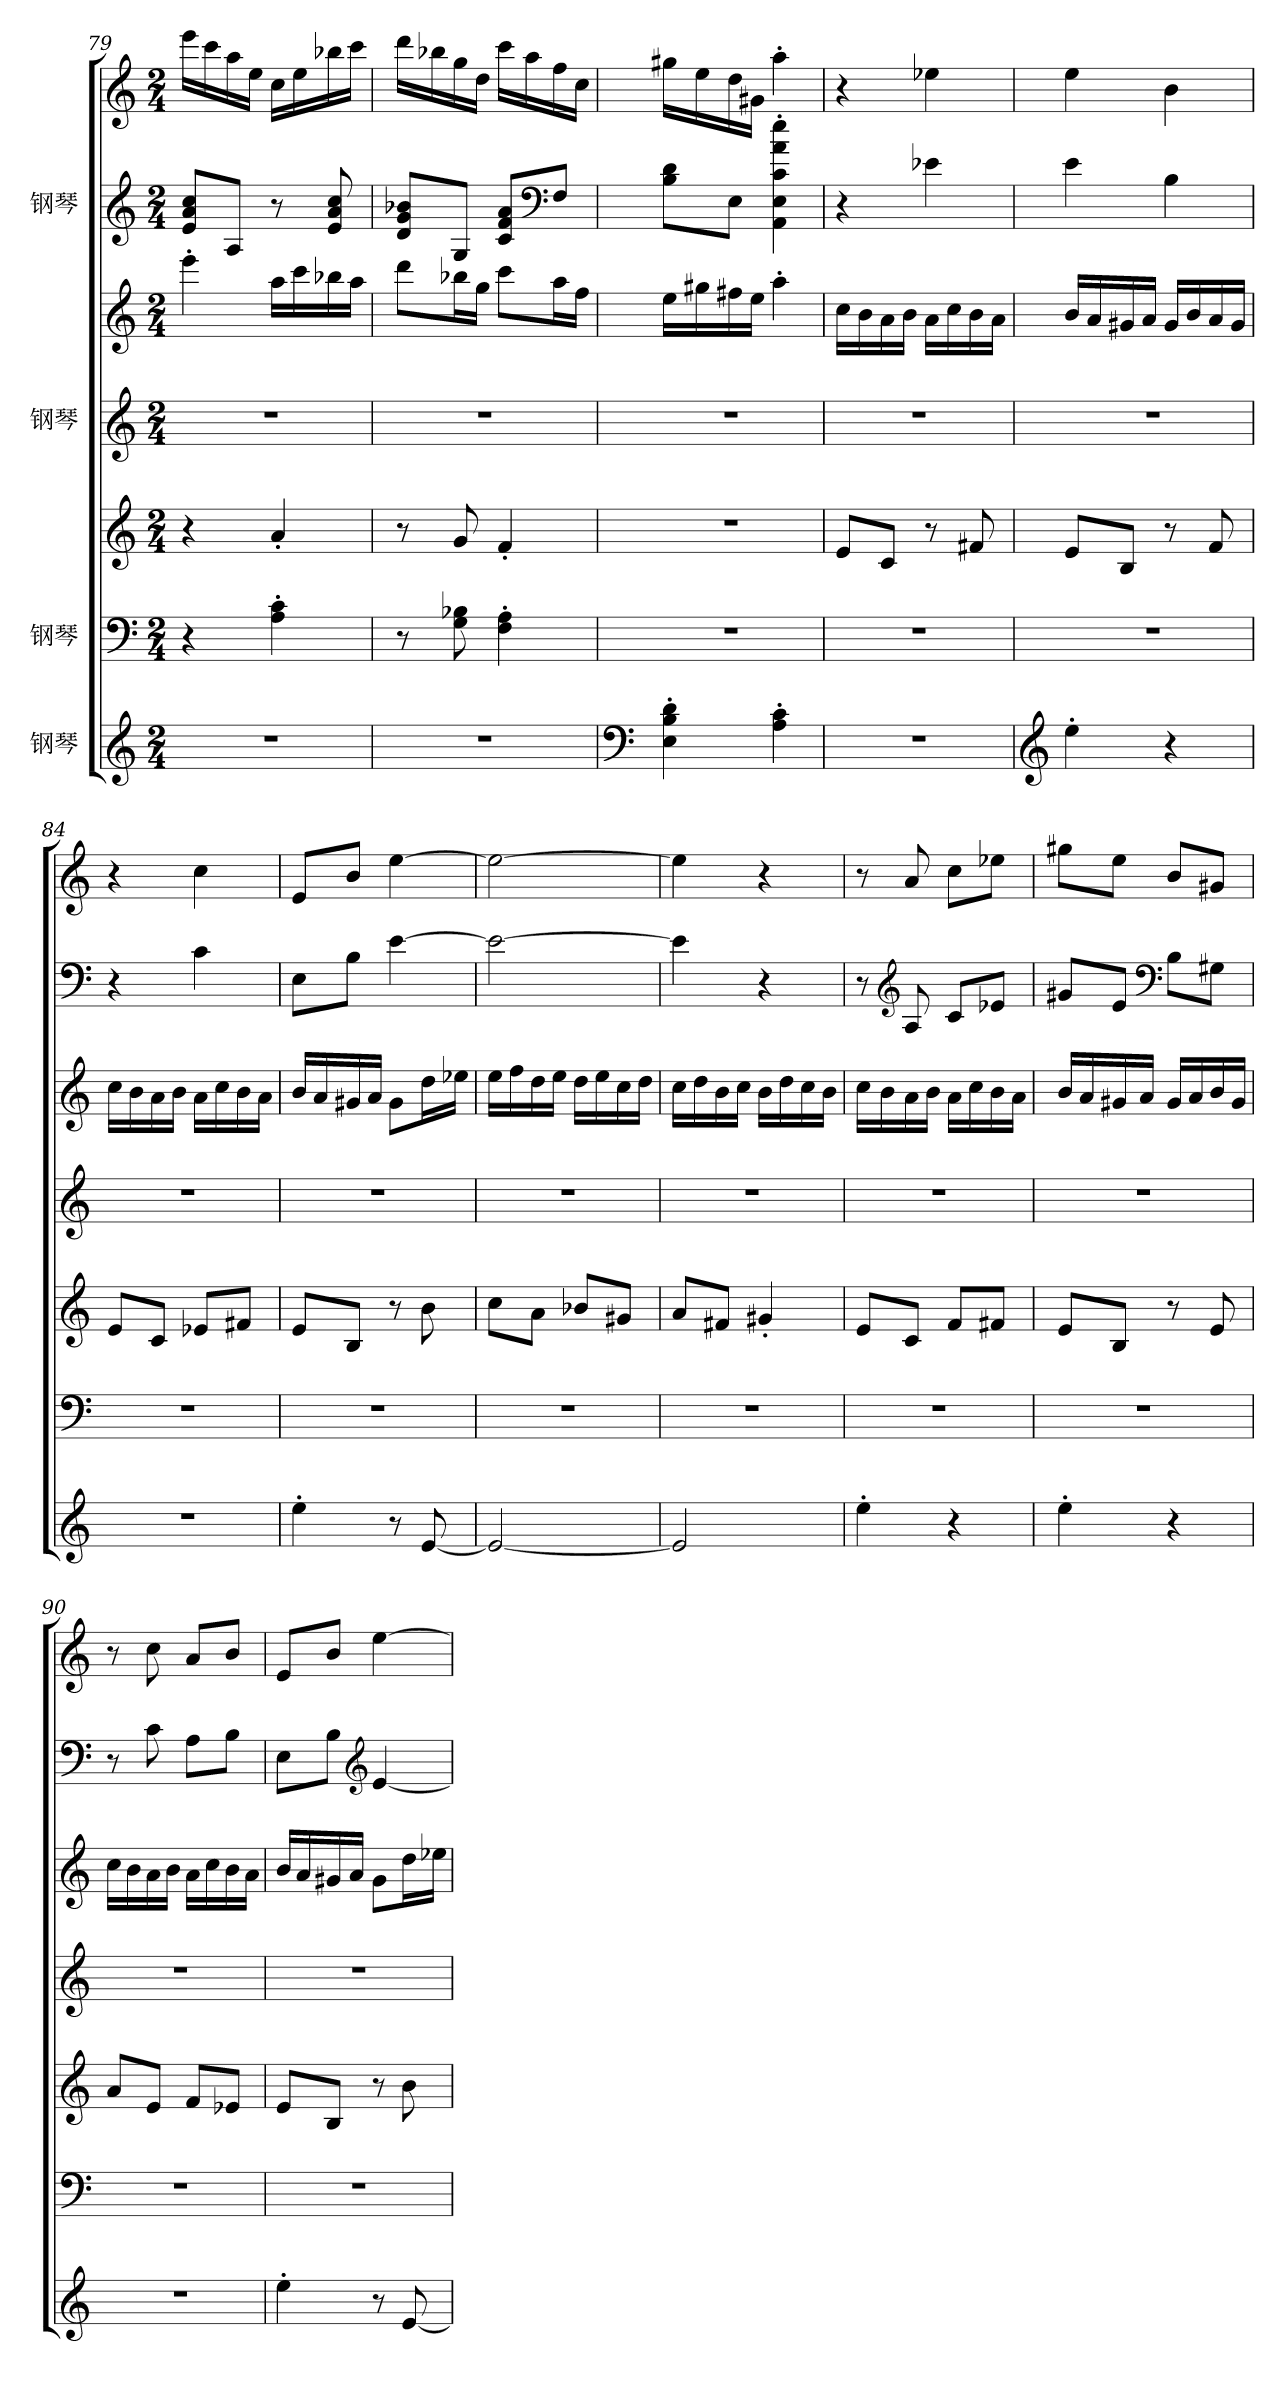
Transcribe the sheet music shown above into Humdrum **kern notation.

**kern	**kern	**kern	**kern	**kern	**kern	**kern
*part4	*part3	*part3	*part2	*part2	*part1	*part1
*staff7	*staff6	*staff5	*staff4	*staff3	*staff2	*staff1
*I"钢琴	*I"钢琴	*	*I"钢琴	*	*I"钢琴	*
*clefG2	*clefF4	*clefG2	*clefG2	*clefG2	*clefG2	*clefG2
*k[]	*k[]	*k[]	*k[]	*k[]	*k[]	*k[]
*M2/4	*M2/4	*M2/4	*M2/4	*M2/4	*M2/4	*M2/4
=79	=79	=79	=79	=79	=79	=79
2r	4r	4r	2r	4eee'\	8e/ 8a/ 8cc/L	16eee\LL
.	.	.	.	.	.	16ccc\
.	.	.	.	.	8A/J	16aa\
.	.	.	.	.	.	16ee\JJ
.	4A\' 4c\'	4a'/	.	16aa\LL	8r	16cc\LL
.	.	.	.	16ccc\	.	16ee\
.	.	.	.	16bb-X\	8e/ 8a/ 8cc/	16bb-X\
.	.	.	.	16aa\JJ	.	16ccc\JJ
=80	=80	=80	=80	=80	=80	=80
2r	8r	8r	2r	8ddd\L	8d/ 8g/ 8b-X/L	16ddd\LL
.	.	.	.	.	.	16bb-X\
.	8G\ 8B-X\	8g/	.	16bb-X\L	8G/J	16gg\
.	.	.	.	16gg\JJ	.	16dd\JJ
.	4F\' 4A\'	4f'/	.	8ccc\L	8c/ 8f/ 8a/L	16ccc\LL
.	.	.	.	.	.	16aa\
*	*	*	*	*	*clefF4	*
.	.	.	.	16aa\L	8F/J	16ff\
.	.	.	.	16ff\JJ	.	16cc\JJ
=81	=81	=81	=81	=81	=81	=81
*clefF4	*	*	*	*	*	*
4E\' 4B\' 4d\'	2r	2r	2r	16ee\LL	8B\ 8d\L	16gg#X\LL
.	.	.	.	16gg#X\	.	16ee\
.	.	.	.	16ff#X\	8E\J	16dd\
.	.	.	.	16ee\JJ	.	16g#X\JJ
4A\' 4c\'	.	.	.	4aa'\	4AA\' 4E\' 4c\' 4a\' 4ee\'	4aa'\
!!LO:PB:g=z
=82	=82	=82	=82	=82	=82	=82
2r	2r	8e/L	2r	16cc\LL	4r	4r
.	.	.	.	16b\	.	.
.	.	8c/J	.	16a\	.	.
.	.	.	.	16b\JJ	.	.
.	.	8r	.	16a\LL	4e-X\	4ee-X\
.	.	.	.	16cc\	.	.
.	.	8f#X/	.	16b\	.	.
.	.	.	.	16a\JJ	.	.
=83	=83	=83	=83	=83	=83	=83
*clefG2	*	*	*	*	*	*
4ee'\	2r	8e/L	2r	16b/LL	4e\	4ee\
.	.	.	.	16a/	.	.
.	.	8B/J	.	16g#X/	.	.
.	.	.	.	16a/JJ	.	.
4r	.	8r	.	16g#/LL	4B\	4b\
.	.	.	.	16b/	.	.
.	.	8f/	.	16a/	.	.
.	.	.	.	16g#/JJ	.	.
=84	=84	=84	=84	=84	=84	=84
2r	2r	8e/L	2r	16cc\LL	4r	4r
.	.	.	.	16b\	.	.
.	.	8c/J	.	16a\	.	.
.	.	.	.	16b\JJ	.	.
.	.	8e-X/L	.	16a\LL	4c\	4cc\
.	.	.	.	16cc\	.	.
.	.	8f#X/J	.	16b\	.	.
.	.	.	.	16a\JJ	.	.
=85	=85	=85	=85	=85	=85	=85
4ee'\	2r	8e/L	2r	16b/LL	8E\L	8e/L
.	.	.	.	16a/	.	.
.	.	8B/J	.	16g#X/	8B\J	8b/J
.	.	.	.	16a/JJ	.	.
8r	.	8r	.	8g#\L	[4e\	[4ee\
[8e/	.	8b\	.	16dd\L	.	.
.	.	.	.	16ee-X\JJ	.	.
!!LO:PB:g=z
=86	=86	=86	=86	=86	=86	=86
2e/_	2r	8cc\L	2r	16ee\LL	2e\_	2ee\_
.	.	.	.	16ff\	.	.
.	.	8a\J	.	16dd\	.	.
.	.	.	.	16ee\JJ	.	.
.	.	8b-X/L	.	16dd\LL	.	.
.	.	.	.	16ee\	.	.
.	.	8g#X/J	.	16cc\	.	.
.	.	.	.	16dd\JJ	.	.
=87	=87	=87	=87	=87	=87	=87
2e/]	2r	8a/L	2r	16cc\LL	4e\]	4ee\]
.	.	.	.	16dd\	.	.
.	.	8f#X/J	.	16b\	.	.
.	.	.	.	16cc\JJ	.	.
.	.	4g#X'/	.	16b\LL	4r	4r
.	.	.	.	16dd\	.	.
.	.	.	.	16cc\	.	.
.	.	.	.	16b\JJ	.	.
=88	=88	=88	=88	=88	=88	=88
4ee'\	2r	8e/L	2r	16cc\LL	8r	8r
.	.	.	.	16b\	.	.
*	*	*	*	*	*clefG2	*
.	.	8c/J	.	16a\	8A/	8a/
.	.	.	.	16b\JJ	.	.
4r	.	8f/L	.	16a\LL	8c/L	8cc\L
.	.	.	.	16cc\	.	.
.	.	8f#X/J	.	16b\	8e-X/J	8ee-X\J
.	.	.	.	16a\JJ	.	.
=89	=89	=89	=89	=89	=89	=89
4ee'\	2r	8e/L	2r	16b/LL	8g#X/L	8gg#X\L
.	.	.	.	16a/	.	.
.	.	8B/J	.	16g#X/	8e/J	8ee\J
.	.	.	.	16a/JJ	.	.
*	*	*	*	*	*clefF4	*
4r	.	8r	.	16g#/LL	8B\L	8b/L
.	.	.	.	16a/	.	.
.	.	8e/	.	16b/	8G#X\J	8g#X/J
.	.	.	.	16g#/JJ	.	.
!!LO:PB:g=z
=90	=90	=90	=90	=90	=90	=90
2r	2r	8a/L	2r	16cc\LL	8r	8r
.	.	.	.	16b\	.	.
.	.	8e/J	.	16a\	8c\	8cc\
.	.	.	.	16b\JJ	.	.
.	.	8f/L	.	16a\LL	8A\L	8a/L
.	.	.	.	16cc\	.	.
.	.	8e-X/J	.	16b\	8B\J	8b/J
.	.	.	.	16a\JJ	.	.
=91	=91	=91	=91	=91	=91	=91
4ee'\	2r	8e/L	2r	16b/LL	8E\L	8e/L
.	.	.	.	16a/	.	.
.	.	8B/J	.	16g#X/	8B\J	8b/J
.	.	.	.	16a/JJ	.	.
*	*	*	*	*	*clefG2	*
8r	.	8r	.	8g#\L	[4e/	[4ee\
[8e/	.	8b\	.	16dd\L	.	.
.	.	.	.	16ee-X\JJ	.	.
=	=	=	=	=	=	=
*-	*-	*-	*-	*-	*-	*-
